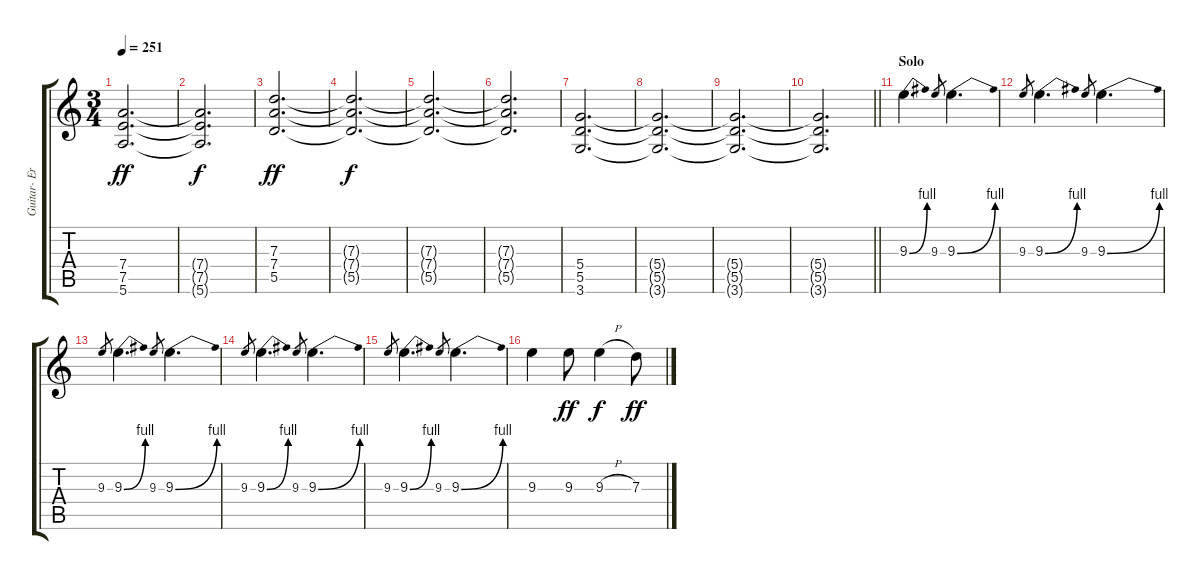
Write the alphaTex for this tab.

\track ("Guitar- Erik" "Guitar- Er") {instrument overdrivenguitar}
\staff {score tabs}
\tuning (E4 B3 G3 D3 A2 E2) {hide}
\ts (3 4)
\tempo 251
\clef g2
\ks c
(7.4 7.5 5.6).2{d dy ff} |
(7.4{t} 7.5{t} 5.6{t}).2{d dy f} |
(7.3 7.4 5.5).2{d dy ff} |
(7.3{t} 7.4{t} 5.5{t}).2{d dy f} |
(7.3{t} 7.4{t} 5.5{t}).2{d} |
(7.3{t} 7.4{t} 5.5{t}).2{d} |
(5.4 5.5 3.6).2{d} |
(5.4{t} 5.5{t} 3.6{t}).2{d} |
(5.4{t} 5.5{t} 3.6{t}).2{d} |
\barLineRight lightlight
(5.4{t} 5.5{t} 3.6{t}).2{d} |
\section ("" "Solo")
9.3{be (bend 0 0 60 4)}.4{d} 9.3.8{gr} 9.3{be (bend 0 0 60 4)}.4{d} |
9.3.8{gr} 9.3{be (bend 0 0 60 4)}.4{d} 9.3.8{gr} 9.3{be (bend 0 0 60 4)}.4{d} |
9.3.8{gr} 9.3{be (bend 0 0 60 4)}.4{d} 9.3.8{gr} 9.3{be (bend 0 0 60 4)}.4{d} |
9.3.8{gr} 9.3{be (bend 0 0 60 4)}.4{d} 9.3.8{gr} 9.3{be (bend 0 0 60 4)}.4{d} |
9.3.8{gr} 9.3{be (bend 0 0 60 4)}.4{d} 9.3.8{gr} 9.3{be (bend 0 0 60 4)}.4{d} |
9.3.4 9.3.8{dy ff} 9.3{h}.4{dy f} 7.3.8{dy ff}
